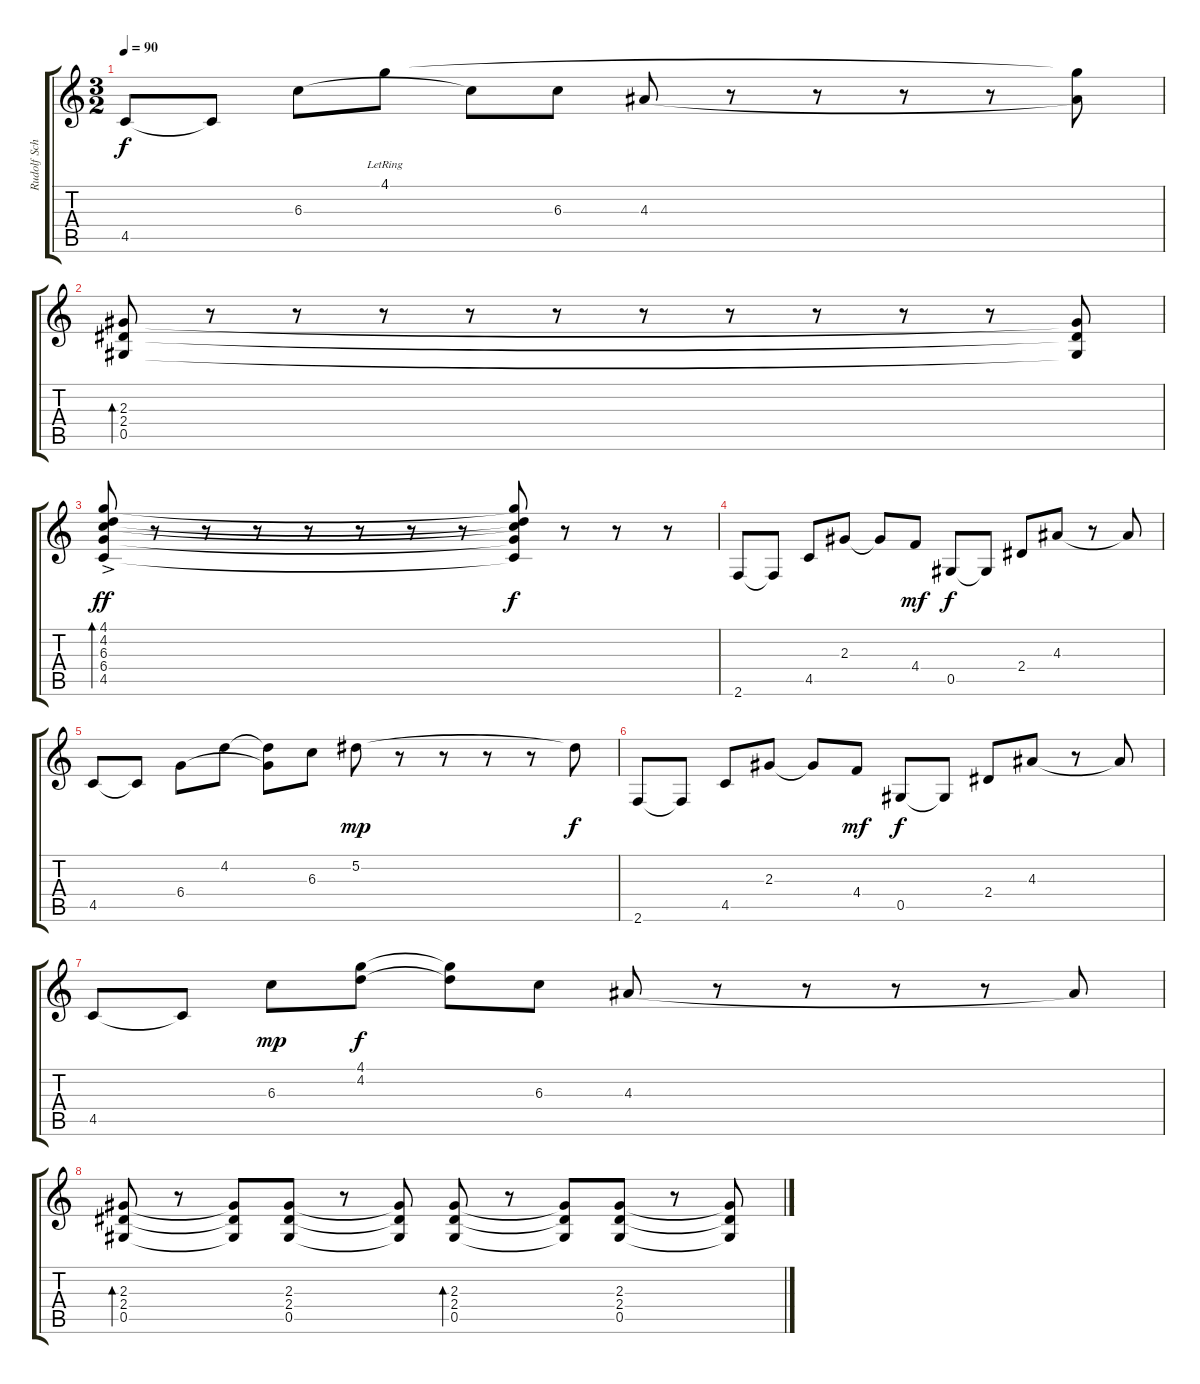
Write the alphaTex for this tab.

\track ("Rudolf Schenker" "Rudolf Sch") {instrument distortionguitar}
\staff {score tabs}
\tuning (Eb4 Bb3 Gb3 Db3 Ab2 Eb2) {hide}
\ts (3 2)
\tempo 90
\clef g2
\ks c
4.5.8{dy f} 4.5{t}.8 6.3.8 4.1{lr}.8 6.3{t}.8 6.3.8 4.3.8 r.8 r.8 r.8 r.8 (4.1{t} 4.3{t}).8 |
(2.3 2.4 0.5).8{bd 120} r.8 r.8 r.8 r.8 r.8 r.8 r.8 r.8 r.8 r.8 (2.3{t} 2.4{t} 0.5{t}).8 |
(4.1{ac} 4.2{ac} 6.3{ac} 6.4{ac} 4.5{ac}).8{bd 240 dy ff} r.8 r.8 r.8 r.8 r.8 r.8 r.8 (4.1{t} 4.2{t} 6.3{t} 6.4{t} 4.5{t}).8{dy f} r.8 r.8 r.8 |
2.6.8{instrument electricguitarjazz} 2.6{t}.8 4.5.8 2.3.8 2.3{t}.8 4.4.8{dy mf} 0.5.8{dy f} 0.5{t}.8 2.4.8 4.3.8 r.8 4.3{t}.8 |
4.5.8 4.5{t}.8 6.4.8 4.2.8 (4.2{t} 6.4{t}).8 6.3.8 5.2.8{dy mp} r.8 r.8 r.8 r.8 5.2{t}.8{dy f} |
2.6.8 2.6{t}.8 4.5.8 2.3.8 2.3{t}.8 4.4.8{dy mf} 0.5.8{dy f} 0.5{t}.8 2.4.8 4.3.8 r.8 4.3{t}.8 |
4.5.8 4.5{t}.8 6.3.8{dy mp} (4.1 4.2).8{dy f} (4.1{t} 4.2{t}).8 6.3.8 4.3.8 r.8 r.8 r.8 r.8 4.3{t}.8 |
(2.3 2.4 0.5).8{bd 240} r.8 (2.3{t} 2.4{t} 0.5{t}).8 (2.3 2.4 0.5).8 r.8 (2.3{t} 2.4{t} 0.5{t}).8 (2.3 2.4 0.5).8{bd 120} r.8 (2.3{t} 2.4{t} 0.5{t}).8 (2.3 2.4 0.5).8 r.8 (2.3{t} 2.4{t} 0.5{t}).8
